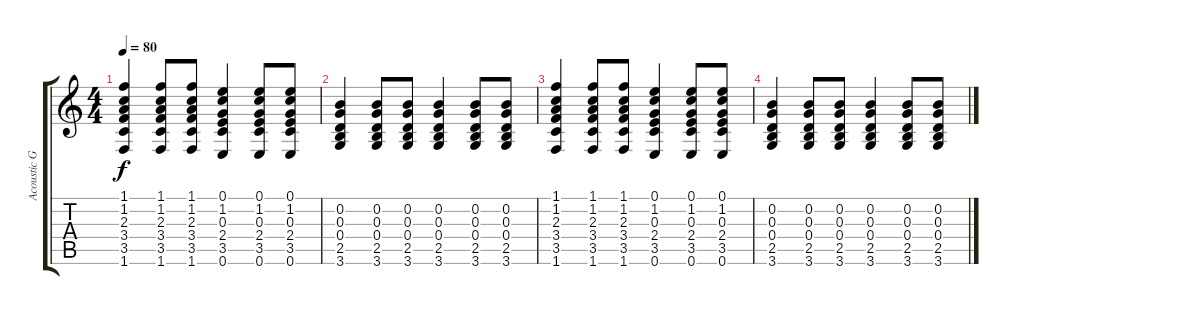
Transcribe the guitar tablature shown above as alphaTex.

\track ("Acoustic Guitar" "Acoustic G") {instrument acousticguitarsteel}
\staff {score tabs}
\tuning (E4 B3 G3 D3 A2 E2) {hide}
\ts (4 4)
\tempo 80
\clef g2
\ks c
(1.1 1.2 2.3 3.4 3.5 1.6).4{dy f} (1.1 1.2 2.3 3.4 3.5 1.6).8 (1.1 1.2 2.3 3.4 3.5 1.6).8 (0.1 1.2 0.3 2.4 3.5 0.6).4 (0.1 1.2 0.3 2.4 3.5 0.6).8 (0.1 1.2 0.3 2.4 3.5 0.6).8 |
(0.2 0.3 0.4 2.5 3.6).4 (0.2 0.3 0.4 2.5 3.6).8 (0.2 0.3 0.4 2.5 3.6).8 (0.2 0.3 0.4 2.5 3.6).4 (0.2 0.3 0.4 2.5 3.6).8 (0.2 0.3 0.4 2.5 3.6).8 |
(1.1 1.2 2.3 3.4 3.5 1.6).4 (1.1 1.2 2.3 3.4 3.5 1.6).8 (1.1 1.2 2.3 3.4 3.5 1.6).8 (0.1 1.2 0.3 2.4 3.5 0.6).4 (0.1 1.2 0.3 2.4 3.5 0.6).8 (0.1 1.2 0.3 2.4 3.5 0.6).8 |
(0.2 0.3 0.4 2.5 3.6).4 (0.2 0.3 0.4 2.5 3.6).8 (0.2 0.3 0.4 2.5 3.6).8 (0.2 0.3 0.4 2.5 3.6).4 (0.2 0.3 0.4 2.5 3.6).8 (0.2 0.3 0.4 2.5 3.6).8
